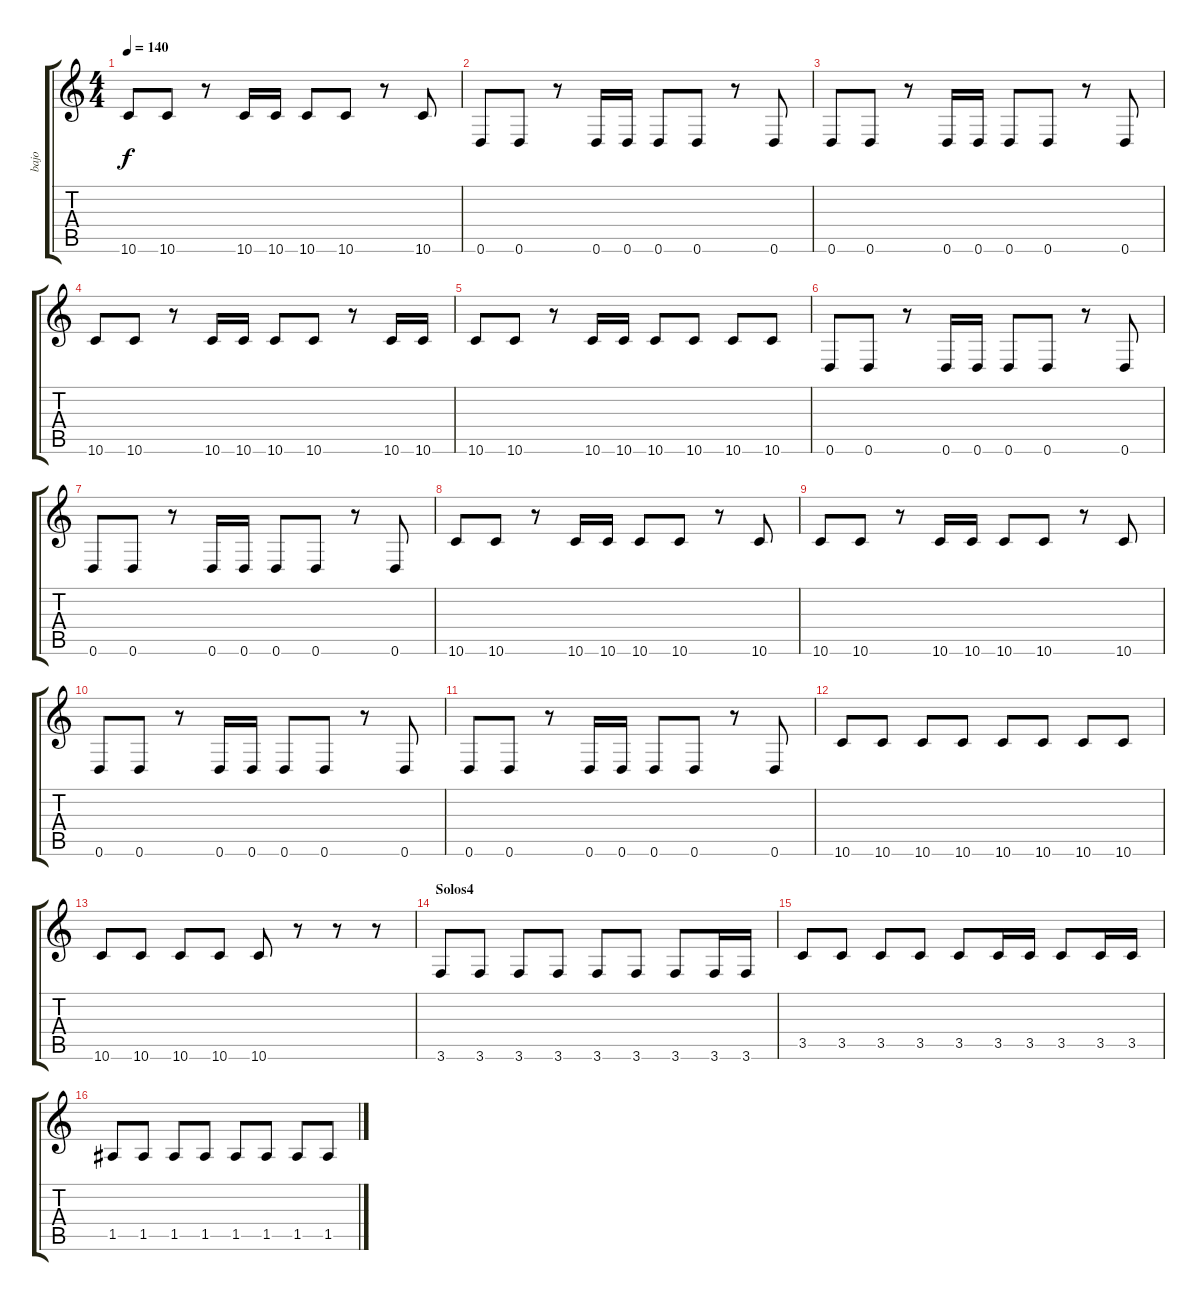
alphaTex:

\track ("bajo" "bajo") {instrument electricbassfinger}
\staff {score tabs}
\tuning (E4 B3 G3 D3 A2 D2) {hide}
\ts (4 4)
\tempo 140
\clef g2
\ks c
10.6.8{dy f} 10.6.8 r.8 10.6.16 10.6.16 10.6.8 10.6.8 r.8 10.6.8 |
0.6.8 0.6.8 r.8 0.6.16 0.6.16 0.6.8 0.6.8 r.8 0.6.8 |
0.6.8 0.6.8 r.8 0.6.16 0.6.16 0.6.8 0.6.8 r.8 0.6.8 |
10.6.8 10.6.8 r.8 10.6.16 10.6.16 10.6.8 10.6.8 r.8 10.6.16 10.6.16 |
10.6.8 10.6.8 r.8 10.6.16 10.6.16 10.6.8 10.6.8 10.6.8 10.6.8 |
0.6.8 0.6.8 r.8 0.6.16 0.6.16 0.6.8 0.6.8 r.8 0.6.8 |
0.6.8 0.6.8 r.8 0.6.16 0.6.16 0.6.8 0.6.8 r.8 0.6.8 |
10.6.8 10.6.8 r.8 10.6.16 10.6.16 10.6.8 10.6.8 r.8 10.6.8 |
10.6.8 10.6.8 r.8 10.6.16 10.6.16 10.6.8 10.6.8 r.8 10.6.8 |
0.6.8 0.6.8 r.8 0.6.16 0.6.16 0.6.8 0.6.8 r.8 0.6.8 |
0.6.8 0.6.8 r.8 0.6.16 0.6.16 0.6.8 0.6.8 r.8 0.6.8 |
10.6.8 10.6.8 10.6.8 10.6.8 10.6.8 10.6.8 10.6.8 10.6.8 |
10.6.8 10.6.8 10.6.8 10.6.8 10.6.8 r.8 r.8 r.8 |
\section ("" "Solos4")
3.6.8 3.6.8 3.6.8 3.6.8 3.6.8 3.6.8 3.6.8 3.6.16 3.6.16 |
3.5.8 3.5.8 3.5.8 3.5.8 3.5.8 3.5.16 3.5.16 3.5.8 3.5.16 3.5.16 |
1.5.8 1.5.8 1.5.8 1.5.8 1.5.8 1.5.8 1.5.8 1.5.8
